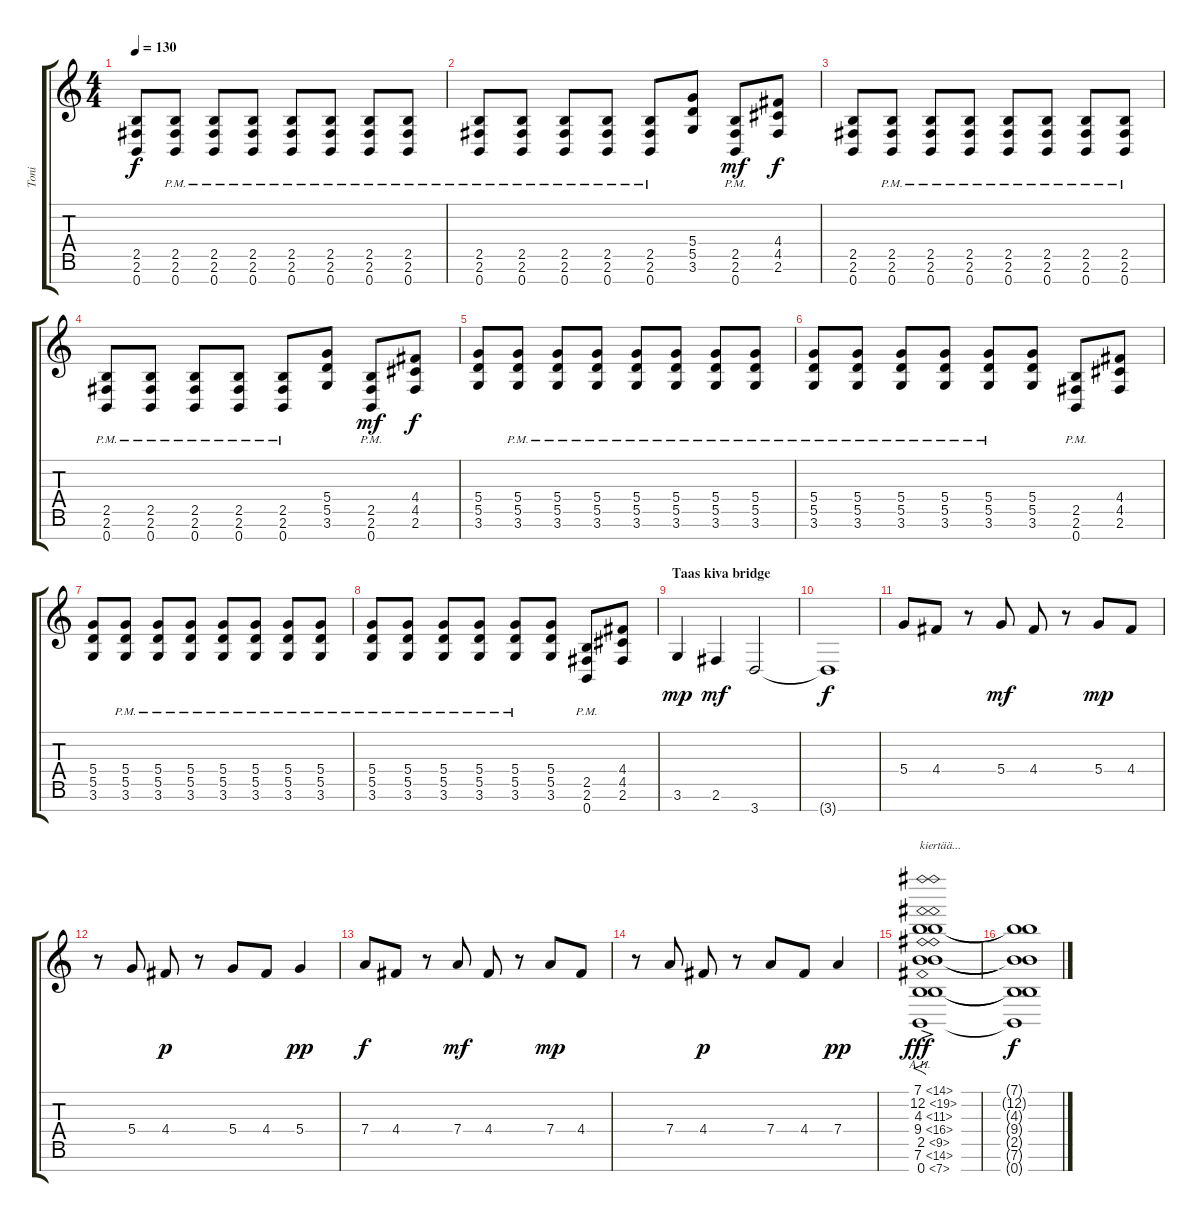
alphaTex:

\track ("Toni" "Toni") {instrument distortionguitar}
\staff {score tabs}
\tuning (E4 B3 G3 D3 A2 E2 B1) {hide}
\ts (4 4)
\tempo 130
\clef g2
\ks c
(2.5 2.6 0.7).8{dy f} (2.5{pm} 2.6{pm} 0.7{pm}).8 (2.5{pm} 2.6{pm} 0.7{pm}).8 (2.5{pm} 2.6{pm} 0.7{pm}).8 (2.5{pm} 2.6{pm} 0.7{pm}).8 (2.5{pm} 2.6{pm} 0.7{pm}).8 (2.5{pm} 2.6{pm} 0.7{pm}).8 (2.5{pm} 2.6{pm} 0.7{pm}).8 |
(2.5{pm} 2.6{pm} 0.7{pm}).8 (2.5{pm} 2.6{pm} 0.7{pm}).8 (2.5{pm} 2.6{pm} 0.7{pm}).8 (2.5{pm} 2.6{pm} 0.7{pm}).8 (2.5{pm} 2.6{pm} 0.7{pm}).8 (5.4 5.5 3.6).8 (2.5{pm} 2.6{pm} 0.7{pm}).8{dy mf} (4.4 4.5 2.6).8{dy f} |
(2.5 2.6 0.7).8 (2.5{pm} 2.6{pm} 0.7{pm}).8 (2.5{pm} 2.6{pm} 0.7{pm}).8 (2.5{pm} 2.6{pm} 0.7{pm}).8 (2.5{pm} 2.6{pm} 0.7{pm}).8 (2.5{pm} 2.6{pm} 0.7{pm}).8 (2.5{pm} 2.6{pm} 0.7{pm}).8 (2.5{pm} 2.6{pm} 0.7{pm}).8 |
(2.5{pm} 2.6{pm} 0.7{pm}).8 (2.5{pm} 2.6{pm} 0.7{pm}).8 (2.5{pm} 2.6{pm} 0.7{pm}).8 (2.5{pm} 2.6{pm} 0.7{pm}).8 (2.5{pm} 2.6{pm} 0.7{pm}).8 (5.4 5.5 3.6).8 (2.5{pm} 2.6{pm} 0.7{pm}).8{dy mf} (4.4 4.5 2.6).8{dy f} |
(5.4 5.5 3.6).8 (5.4{pm} 5.5{pm} 3.6{pm}).8 (5.4{pm} 5.5{pm} 3.6{pm}).8 (5.4{pm} 5.5{pm} 3.6{pm}).8 (5.4{pm} 5.5{pm} 3.6{pm}).8 (5.4{pm} 5.5{pm} 3.6{pm}).8 (5.4{pm} 5.5{pm} 3.6{pm}).8 (5.4{pm} 5.5{pm} 3.6{pm}).8 |
(5.4{pm} 5.5{pm} 3.6{pm}).8 (5.4{pm} 5.5{pm} 3.6{pm}).8 (5.4{pm} 5.5{pm} 3.6{pm}).8 (5.4{pm} 5.5{pm} 3.6{pm}).8 (5.4{pm} 5.5{pm} 3.6{pm}).8 (5.4 5.5 3.6).8 (2.5{pm} 2.6 0.7{pm}).8 (4.4 4.5 2.6).8 |
(5.4 5.5 3.6).8 (5.4{pm} 5.5{pm} 3.6{pm}).8 (5.4{pm} 5.5{pm} 3.6{pm}).8 (5.4{pm} 5.5{pm} 3.6{pm}).8 (5.4{pm} 5.5{pm} 3.6{pm}).8 (5.4{pm} 5.5{pm} 3.6{pm}).8 (5.4{pm} 5.5{pm} 3.6{pm}).8 (5.4{pm} 5.5{pm} 3.6{pm}).8 |
(5.4{pm} 5.5{pm} 3.6{pm}).8 (5.4{pm} 5.5{pm} 3.6{pm}).8 (5.4{pm} 5.5{pm} 3.6{pm}).8 (5.4{pm} 5.5{pm} 3.6{pm}).8 (5.4{pm} 5.5{pm} 3.6{pm}).8 (5.4 5.5 3.6).8 (2.5{pm} 2.6 0.7{pm}).8 (4.4 4.5 2.6).8 |
\section ("" "Taas kiva bridge")
3.6.4{dy mp} 2.6.4{dy mf} 3.7.2 |
3.7{t}.1{dy f} |
5.4.8 4.4.8 r.8 5.4.8{dy mf} 4.4.8 r.8 5.4.8{dy mp} 4.4.8 |
r.8 5.4.8 4.4.8{dy p} r.8 5.4.8 4.4.8 5.4.4{dy pp} |
7.4.8{dy f} 4.4.8 r.8 7.4.8{dy mf} 4.4.8 r.8 7.4.8{dy mp} 4.4.8 |
r.8 7.4.8 4.4.8{dy p} r.8 7.4.8 4.4.8 7.4.4{dy pp} |
(7.1{ah 7 ac} 12.2{ah 7 ac} 4.3{ah 7 ac} 9.4{ah 7 ac} 2.5{ah 7 ac} 7.6{ah 7 ac} 0.7{ah 7 ac}).1{f txt "kiertää..." dy fff volume 16 instrument guitarharmonics} |
(7.1{t} 12.2{t} 4.3{t} 9.4{t} 2.5{t} 7.6{t} 0.7{t}).1{dy f}
